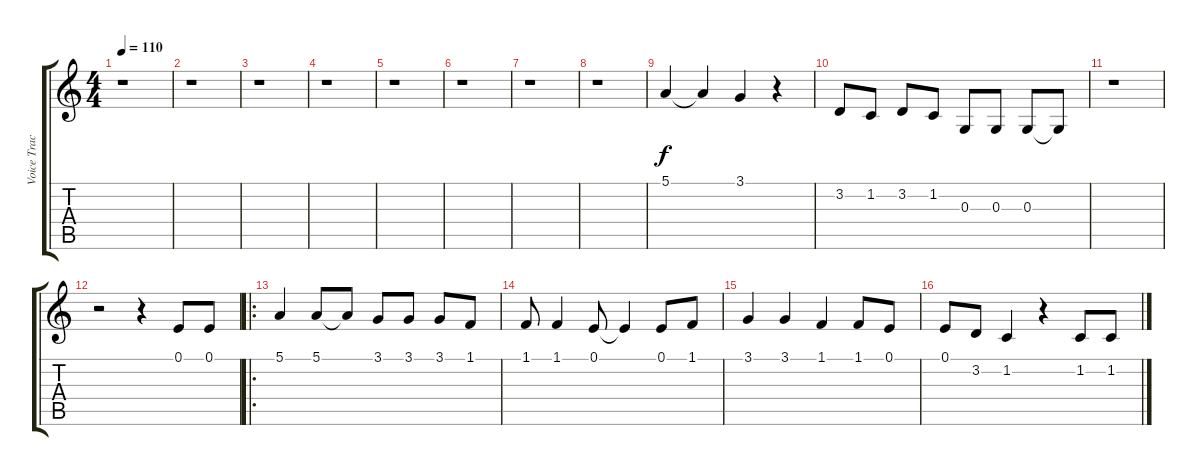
\track ("Voice Track" "Voice Trac") {instrument tangoaccordion}
\staff {score tabs}
\tuning (E4 B3 G3 D3 A2 E2) {hide}
\ts (4 4)
\tempo 110
\clef g2
\ks c
r.1{dy f instrument tangoaccordion} |
r.1 |
r.1 |
r.1 |
r.1 |
r.1 |
r.1 |
r.1 |
5.1.4 5.1{t}.4 3.1.4 r.4 |
3.2.8 1.2.8 3.2.8 1.2.8 0.3.8 0.3.8 0.3.8 0.3{t}.8 |
r.1 |
r.2 r.4 0.1.8 0.1.8 |
\ro
5.1.4 5.1.8 5.1{t}.8 3.1.8 3.1.8 3.1.8 1.1.8 |
1.1.8 1.1.4 0.1.8 0.1{t}.4 0.1.8 1.1.8 |
3.1.4 3.1.4 1.1.4 1.1.8 0.1.8 |
0.1.8 3.2.8 1.2.4 r.4 1.2.8 1.2.8
